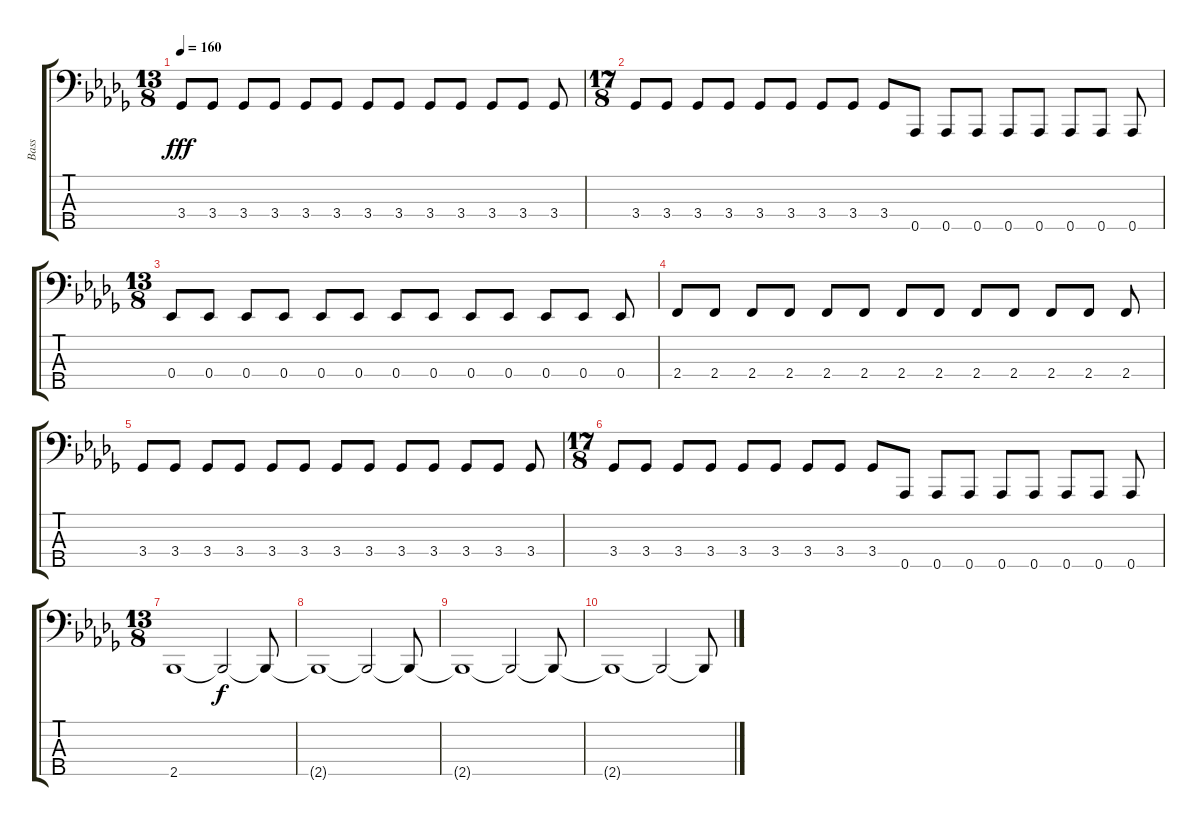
\track ("Bass" "Bass") {instrument electricbassfinger}
\staff {score tabs}
\tuning (Gb2 Db2 Ab1 Eb1 Ab0) {hide}
\ts (13 8)
\tempo 160
\clef f4
\ks bbminor
3.4.8{dy fff} 3.4.8 3.4.8 3.4.8 3.4.8 3.4.8 3.4.8 3.4.8 3.4.8 3.4.8 3.4.8 3.4.8 3.4.8 |
\ts (17 8)
3.4.8 3.4.8 3.4.8 3.4.8 3.4.8 3.4.8 3.4.8 3.4.8 3.4.8 0.5.8 0.5.8 0.5.8 0.5.8 0.5.8 0.5.8 0.5.8 0.5.8 |
\ts (13 8)
0.4.8 0.4.8 0.4.8 0.4.8 0.4.8 0.4.8 0.4.8 0.4.8 0.4.8 0.4.8 0.4.8 0.4.8 0.4.8 |
2.4.8 2.4.8 2.4.8 2.4.8 2.4.8 2.4.8 2.4.8 2.4.8 2.4.8 2.4.8 2.4.8 2.4.8 2.4.8 |
3.4.8 3.4.8 3.4.8 3.4.8 3.4.8 3.4.8 3.4.8 3.4.8 3.4.8 3.4.8 3.4.8 3.4.8 3.4.8 |
\ts (17 8)
3.4.8 3.4.8 3.4.8 3.4.8 3.4.8 3.4.8 3.4.8 3.4.8 3.4.8 0.5.8 0.5.8 0.5.8 0.5.8 0.5.8 0.5.8 0.5.8 0.5.8 |
\ts (13 8)
2.5.1 2.5{t}.2{dy f} 2.5{t}.8 |
2.5{t}.1 2.5{t}.2 2.5{t}.8 |
2.5{t}.1{volume 0} 2.5{t}.2 2.5{t}.8 |
2.5{t}.1 2.5{t}.2 2.5{t}.8
